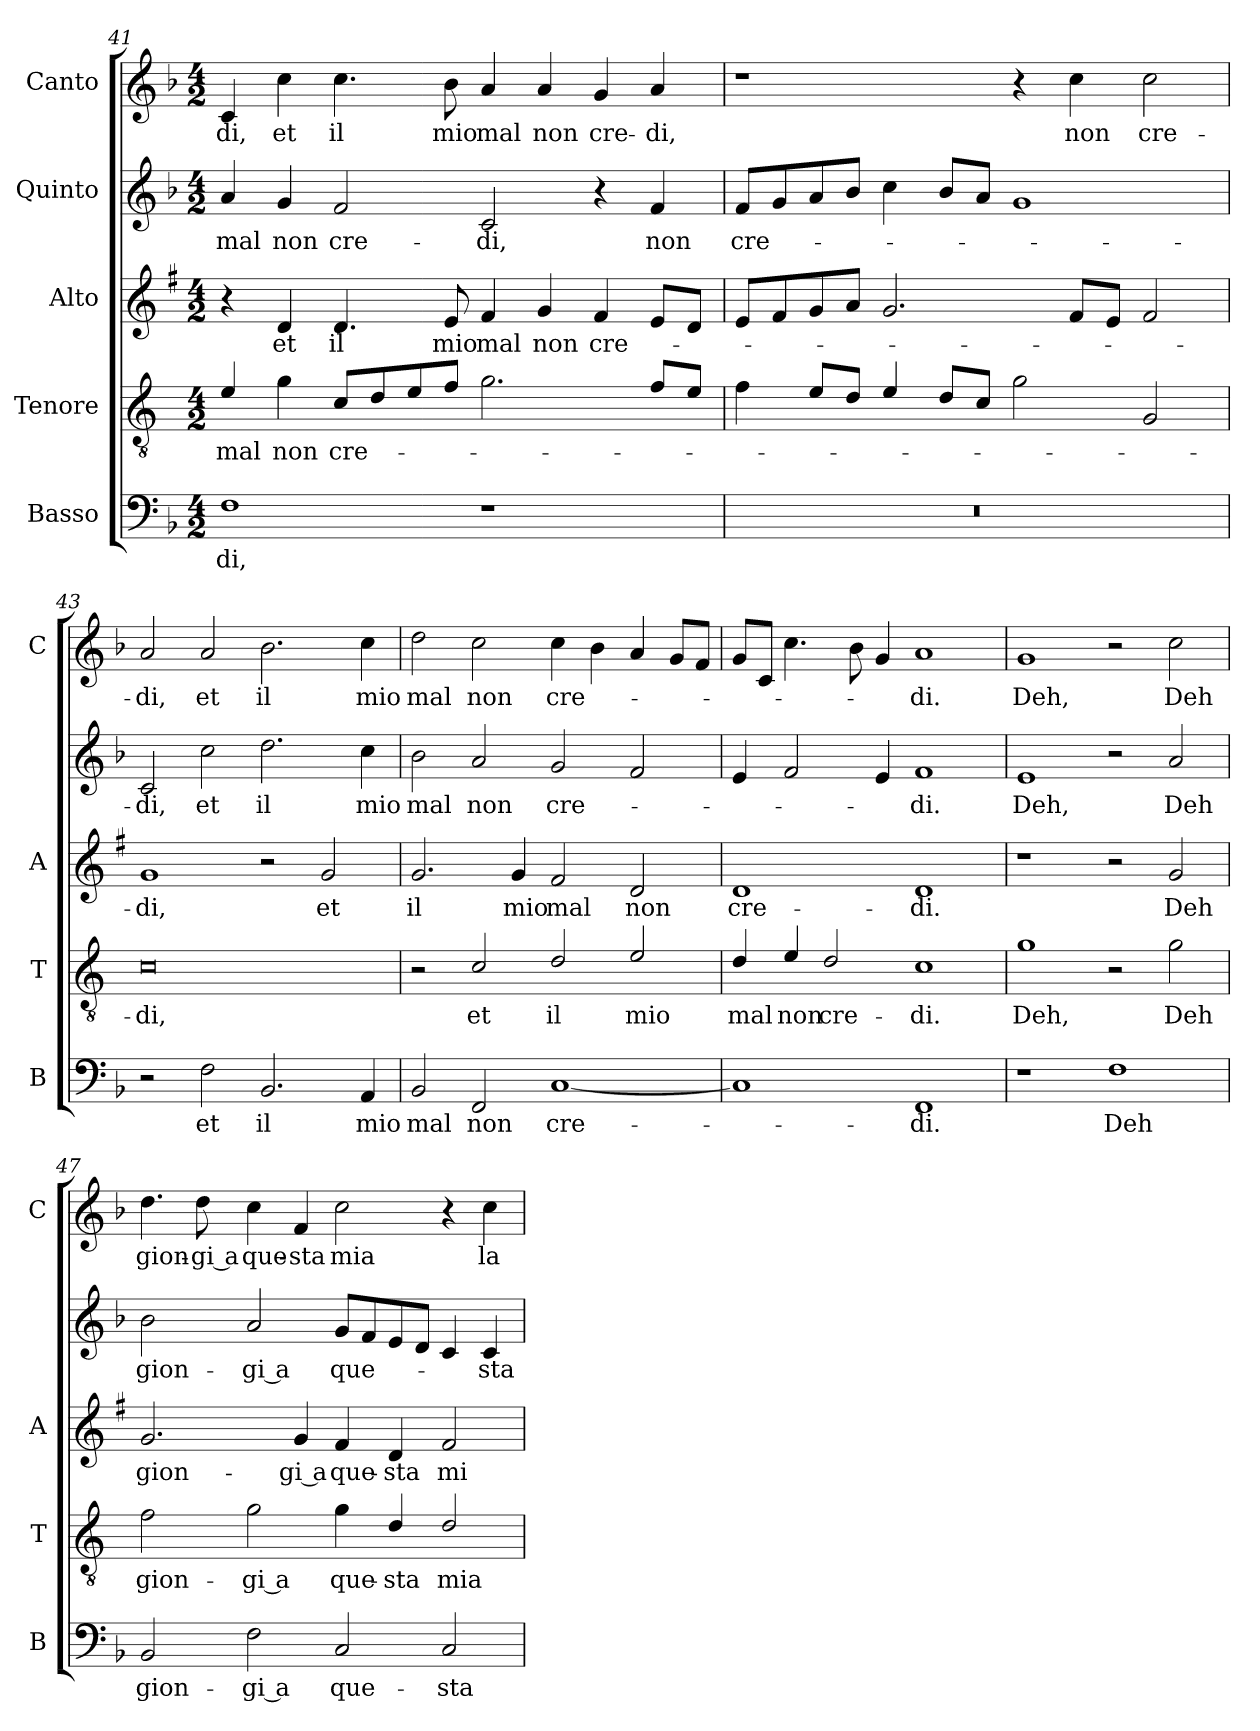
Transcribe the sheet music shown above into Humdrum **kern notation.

**kern	**text	**kern	**text	**kern	**text	**kern	**text	**kern	**text
*part5	*part5	*part4	*part4	*part3	*part3	*part2	*part2	*part1	*part1
*staff5	*staff5	*staff4	*staff4	*staff3	*staff3	*staff2	*staff2	*staff1	*staff1
*I"Basso	*	*I"Tenore	*	*I"Alto	*	*I"Quinto	*	*I"Canto	*
*I'B	*	*I'T	*	*I'A	*	*	*	*I'C	*
!!LO:PB:g=z
*clefF4	*	*clefGv2	*	*clefG2	*	*clefG2	*	*clefG2	*
*	*	*ITrd4c7	*	*ITrd1c2	*	*	*	*	*
*k[b-]	*	*k[b-]	*	*k[b-]	*	*k[b-]	*	*k[b-]	*
*F:	*	*F:	*	*F:	*	*F:	*	*F:	*
*M4/2	*	*M4/2	*	*M4/2	*	*M4/2	*	*M4/2	*
=41	=41	=41	=41	=41	=41	=41	=41	=41	=41
!	!LO:LY:b	!	!LO:LY:b	!	!	!	!LO:LY:b	!	!LO:LY:b
1F	-di,	4A/	mal	4r	.	4a/	mal	4c/	-di,
!	!	!	!LO:LY:b	!	!LO:LY:b	!	!LO:LY:b	!	!LO:LY:b
.	.	4c\	non	4c/	et	4g/	non	4cc\	et
!	!	!	!LO:LY:b	!	!LO:LY:b	!	!LO:LY:b	!	!LO:LY:b
.	.	8F/L	cre-	4.c/	il	2f/	cre-	4.cc\	il
.	.	8G/	.	.	.	.	.	.	.
.	.	8A/	.	.	.	.	.	.	.
!	!	!	!	!	!LO:LY:b	!	!	!	!LO:LY:b
.	.	8B-/J	.	8d/	mio	.	.	8b-\	mio
!	!	!	!	!	!LO:LY:b	!	!LO:LY:b	!	!LO:LY:b
1r	.	2.c\	.	4e/	mal	2c/	-di,	4a/	mal
!	!	!	!	!	!LO:LY:b	!	!	!	!LO:LY:b
.	.	.	.	4f/	non	.	.	4a/	non
!	!	!	!	!	!LO:LY:b	!	!	!	!LO:LY:b
.	.	.	.	4e/	cre-	4r	.	4g/	cre-
!	!	!	!	!	!	!	!LO:LY:b	!	!LO:LY:b
.	.	8B-/L	.	8d/L	.	4f/	non	4a/	-di,
.	.	8A/J	.	8c/J	.	.	.	.	.
=42	=42	=42	=42	=42	=42	=42	=42	=42	=42
!	!	!	!	!	!	!	!LO:LY:b	!	!
0r	.	4B-\	.	8d/L	.	8f/L	cre-	1r	.
.	.	.	.	8e/	.	8g/	.	.	.
.	.	8A/L	.	8f/	.	8a/	.	.	.
.	.	8G/J	.	8g/J	.	8b-/J	.	.	.
.	.	4A/	.	2.f/	.	4cc\	.	.	.
.	.	8G/L	.	.	.	8b-/L	.	.	.
.	.	8F/J	.	.	.	8a/J	.	.	.
.	.	2c\	.	.	.	1g	.	4r	.
!	!	!	!	!	!	!	!	!	!LO:LY:b
.	.	.	.	8e/L	.	.	.	4cc\	non
.	.	.	.	8d/J	.	.	.	.	.
!	!	!	!	!	!	!	!	!	!LO:LY:b
.	.	2C/	.	2e/	.	.	.	2cc\	cre-
=43	=43	=43	=43	=43	=43	=43	=43	=43	=43
!	!	!	!LO:LY:b	!	!LO:LY:b	!	!LO:LY:b	!	!LO:LY:b
2r	.	0F	-di,	1f	-di,	2c/	-di,	2a/	-di,
!	!LO:LY:b	!	!	!	!	!	!LO:LY:b	!	!LO:LY:b
2F\	et	.	.	.	.	2cc\	et	2a/	et
!	!LO:LY:b	!	!	!	!	!	!LO:LY:b	!	!LO:LY:b
2.BB-/	il	.	.	2r	.	2.dd\	il	2.b-\	il
!	!	!	!	!	!LO:LY:b	!	!	!	!
.	.	.	.	2f/	et	.	.	.	.
!	!LO:LY:b	!	!	!	!	!	!LO:LY:b	!	!LO:LY:b
4AA/	mio	.	.	.	.	4cc\	mio	4cc\	mio
!!LO:LB:g=z
=44	=44	=44	=44	=44	=44	=44	=44	=44	=44
!	!LO:LY:b	!	!	!	!LO:LY:b	!	!LO:LY:b	!	!LO:LY:b
2BB-/	mal	2r	.	2.f/	il	2b-\	mal	2dd\	mal
!	!LO:LY:b	!	!LO:LY:b	!	!	!	!LO:LY:b	!	!LO:LY:b
2FF/	non	2F/	et	.	.	2a/	non	2cc\	non
!	!	!	!	!	!LO:LY:b	!	!	!	!
.	.	.	.	4f/	mio	.	.	.	.
!	!LO:LY:b	!	!LO:LY:b	!	!LO:LY:b	!	!LO:LY:b	!	!LO:LY:b
[1C	cre-	2G/	il	2e/	mal	2g/	cre-	4cc\	cre-
.	.	.	.	.	.	.	.	4b-\	.
!	!	!	!LO:LY:b	!	!LO:LY:b	!	!	!	!
.	.	2A/	mio	2c/	non	2f/	.	4a/	.
.	.	.	.	.	.	.	.	8g/L	.
.	.	.	.	.	.	.	.	8f/J	.
=45	=45	=45	=45	=45	=45	=45	=45	=45	=45
!	!	!	!LO:LY:b	!	!LO:LY:b	!	!	!	!
1C]	.	4G/	mal	1c	cre-	4e/	.	8g/L	.
.	.	.	.	.	.	.	.	8c/J	.
!	!	!	!LO:LY:b	!	!	!	!	!	!
.	.	4A/	non	.	.	2f/	.	4.cc\	.
!	!	!	!LO:LY:b	!	!	!	!	!	!
.	.	2G/	cre-	.	.	.	.	.	.
.	.	.	.	.	.	.	.	8b-\	.
.	.	.	.	.	.	4e/	.	4g/	.
!	!LO:LY:b	!	!LO:LY:b	!	!LO:LY:b	!	!LO:LY:b	!	!LO:LY:b
1FF	-di.	1F	-di.	1c	-di.	1f	-di.	1a	-di.
=46	=46	=46	=46	=46	=46	=46	=46	=46	=46
!	!	!	!LO:LY:b	!	!	!	!LO:LY:b	!	!LO:LY:b
1r	.	1c	Deh,	1r	.	1e	Deh,	1g	Deh,
!	!LO:LY:b	!	!	!	!	!	!	!	!
1F	Deh	2r	.	2r	.	2r	.	2r	.
!	!	!	!LO:LY:b	!	!LO:LY:b	!	!LO:LY:b	!	!LO:LY:b
.	.	2c\	Deh	2f/	Deh	2a/	Deh	2cc\	Deh
=47	=47	=47	=47	=47	=47	=47	=47	=47	=47
!	!LO:LY:b	!	!LO:LY:b	!	!LO:LY:b	!	!LO:LY:b	!	!LO:LY:b
2BB-/	gion-	2B-\	gion-	2.f/	gion-	2b-\	gion-	4.dd\	gion-
!	!	!	!	!	!	!	!	!	!LO:LY:b
.	.	.	.	.	.	.	.	8dd\	-gi a
!	!LO:LY:b	!	!LO:LY:b	!	!	!	!LO:LY:b	!	!LO:LY:b
2F\	-gi a	2c\	-gi a	.	.	2a/	-gi a	4cc\	que-
!	!	!	!	!	!LO:LY:b	!	!	!	!LO:LY:b
.	.	.	.	4f/	-gi a	.	.	4f/	-sta
!	!LO:LY:b	!	!LO:LY:b	!	!LO:LY:b	!	!LO:LY:b	!	!LO:LY:b
2C/	que-	4c\	que-	4e/	que-	8g/L	que-	2cc\	mia
.	.	.	.	.	.	8f/	.	.	.
!	!	!	!LO:LY:b	!	!LO:LY:b	!	!	!	!
.	.	4G/	-sta	4c/	-sta	8e/	.	.	.
.	.	.	.	.	.	8d/J	.	.	.
!	!LO:LY:b	!	!LO:LY:b	!	!LO:LY:b	!	!	!	!
2C/	-sta	2G/	mia	2e/	mi-	4c/	.	4r	.
!	!	!	!	!	!	!	!LO:LY:b	!	!LO:LY:b
.	.	.	.	.	.	4c/	-sta	4cc\	la
=	=	=	=	=	=	=	=	=	=
*-	*-	*-	*-	*-	*-	*-	*-	*-	*-
